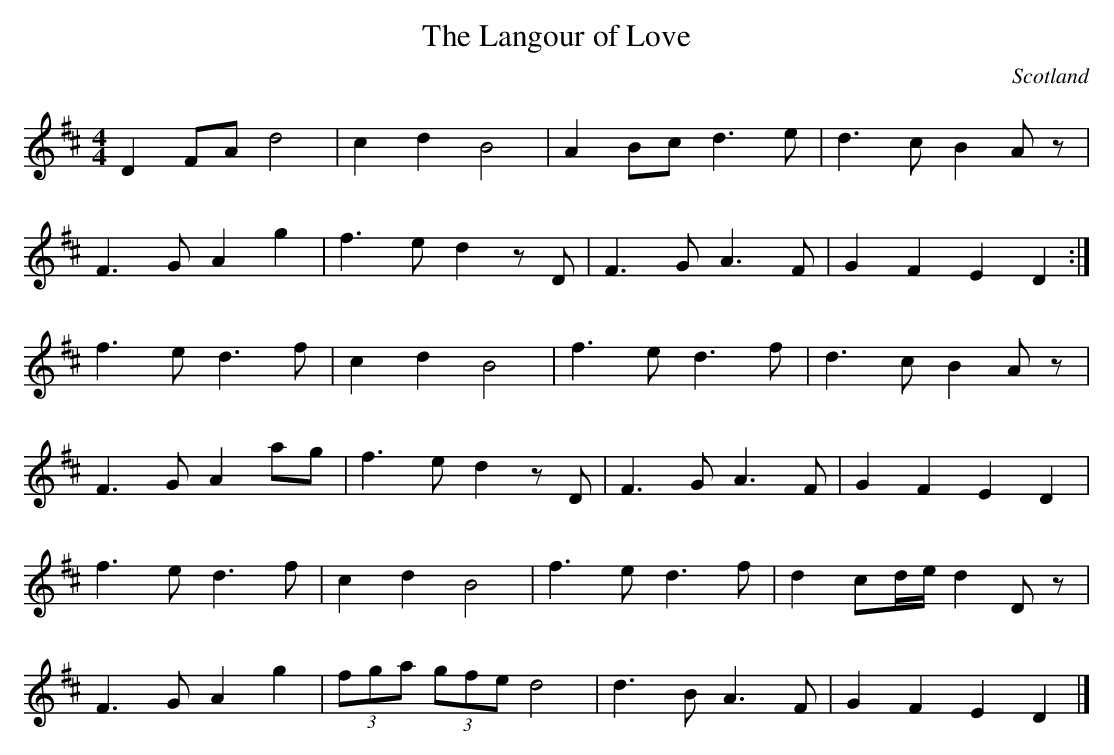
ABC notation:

X:1
T:Langour of Love, The
O:Scotland
L:1/8
M:4/4
K:D
D2 FA d4|c2 d2 B4|A2 Bc d3 e|d3 c B2 Az|
F3 G A2 g2|f3 e d2 zD|F3 G A3 F|G2 F2 E2 D2:|
f3 e d3 f|c2 d2 B4|f3 e d3 f|d3 c B2 Az|
F3 G A2 ag|f3 e d2 zD|F3 G A3 F|G2 F2 E2 D2|
f3 e d3 f|c2 d2 B4|f3 e d3 f|d2 cd/e/ d2 Dz|
F3 G A2 g2|(3fga (3gfe d4|d3 B A3 F|G2 F2 E2 D2|]
